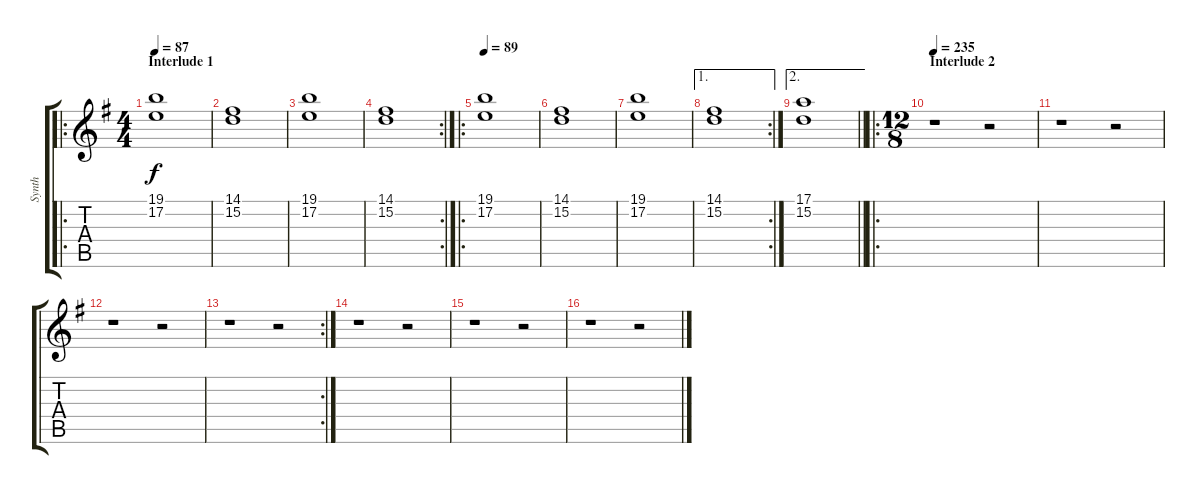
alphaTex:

\track ("Synth" "Synth") {instrument pad2warm}
\staff {score tabs}
\tuning (E4 B3 G3 D3 A2 E2) {hide}
\ro
\ts (4 4)
\section ("" "Interlude 1")
\tempo 87
\clef g2
\ks eminor
(19.1 17.2).1{dy f} |
(14.1 15.2).1 |
(19.1 17.2).1 |
\rc 2
(14.1 15.2).1 |
\ro
\tempo 89
(19.1 17.2).1 |
(14.1 15.2).1 |
(19.1 17.2).1 |
\ae 1
\rc 2
(14.1 15.2).1 |
\ae 2
\barLineRight lightlight
(17.1 15.2).1 |
\ro
\ts (12 8)
\section ("" "Interlude 2")
\tempo 235
r.1 r.2 |
r.1 r.2 |
r.1 r.2 |
\rc 2
r.1 r.2 |
r.1 r.2 |
r.1 r.2 |
r.1 r.2
